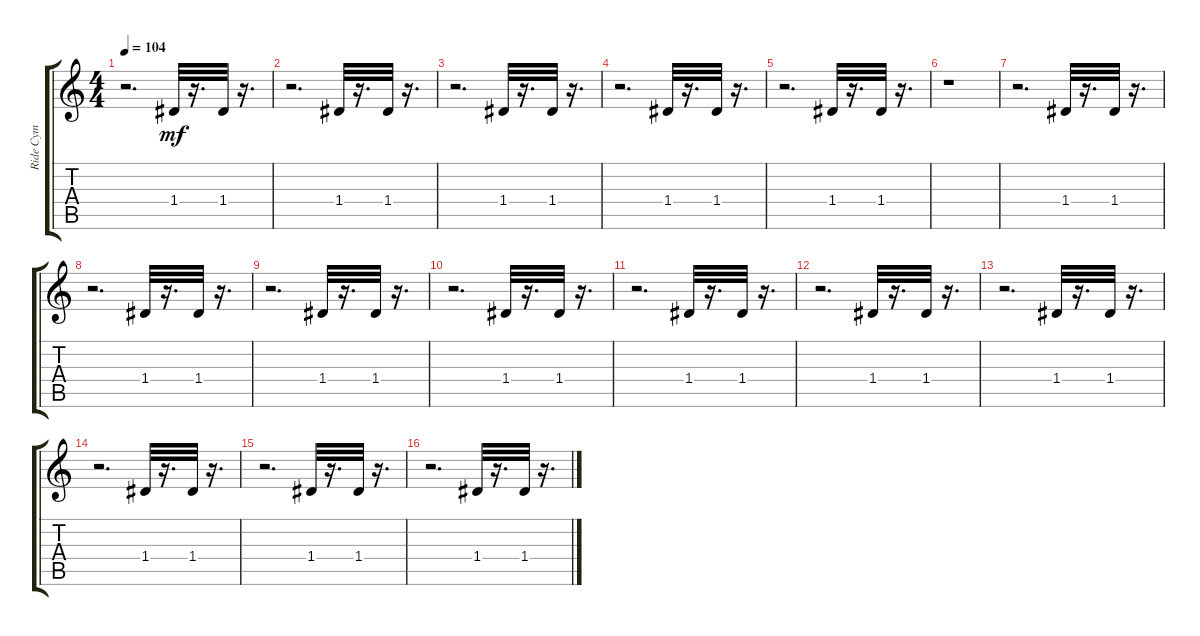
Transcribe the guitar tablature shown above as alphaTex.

\track ("  Ride Cymbal1" "  Ride Cym") {instrument acousticguitarsteel}
\staff {score tabs}
\tuning (E4 B3 G3 D3 A2 E2) {hide}
\ts (4 4)
\tempo 104
\clef g2
\ks c
r.2{d dy mf} 1.4.32 r.16{d} 1.4.32 r.16{d} |
r.2{d} 1.4.32 r.16{d} 1.4.32 r.16{d} |
r.2{d} 1.4.32 r.16{d} 1.4.32 r.16{d} |
r.2{d} 1.4.32 r.16{d} 1.4.32 r.16{d} |
r.2{d} 1.4.32 r.16{d} 1.4.32 r.16{d} |
r.1 |
r.2{d} 1.4.32 r.16{d} 1.4.32 r.16{d} |
r.2{d} 1.4.32 r.16{d} 1.4.32 r.16{d} |
r.2{d} 1.4.32 r.16{d} 1.4.32 r.16{d} |
r.2{d} 1.4.32 r.16{d} 1.4.32 r.16{d} |
r.2{d} 1.4.32 r.16{d} 1.4.32 r.16{d} |
r.2{d} 1.4.32 r.16{d} 1.4.32 r.16{d} |
r.2{d} 1.4.32 r.16{d} 1.4.32 r.16{d} |
r.2{d} 1.4.32 r.16{d} 1.4.32 r.16{d} |
r.2{d} 1.4.32 r.16{d} 1.4.32 r.16{d} |
r.2{d} 1.4.32 r.16{d} 1.4.32 r.16{d}
